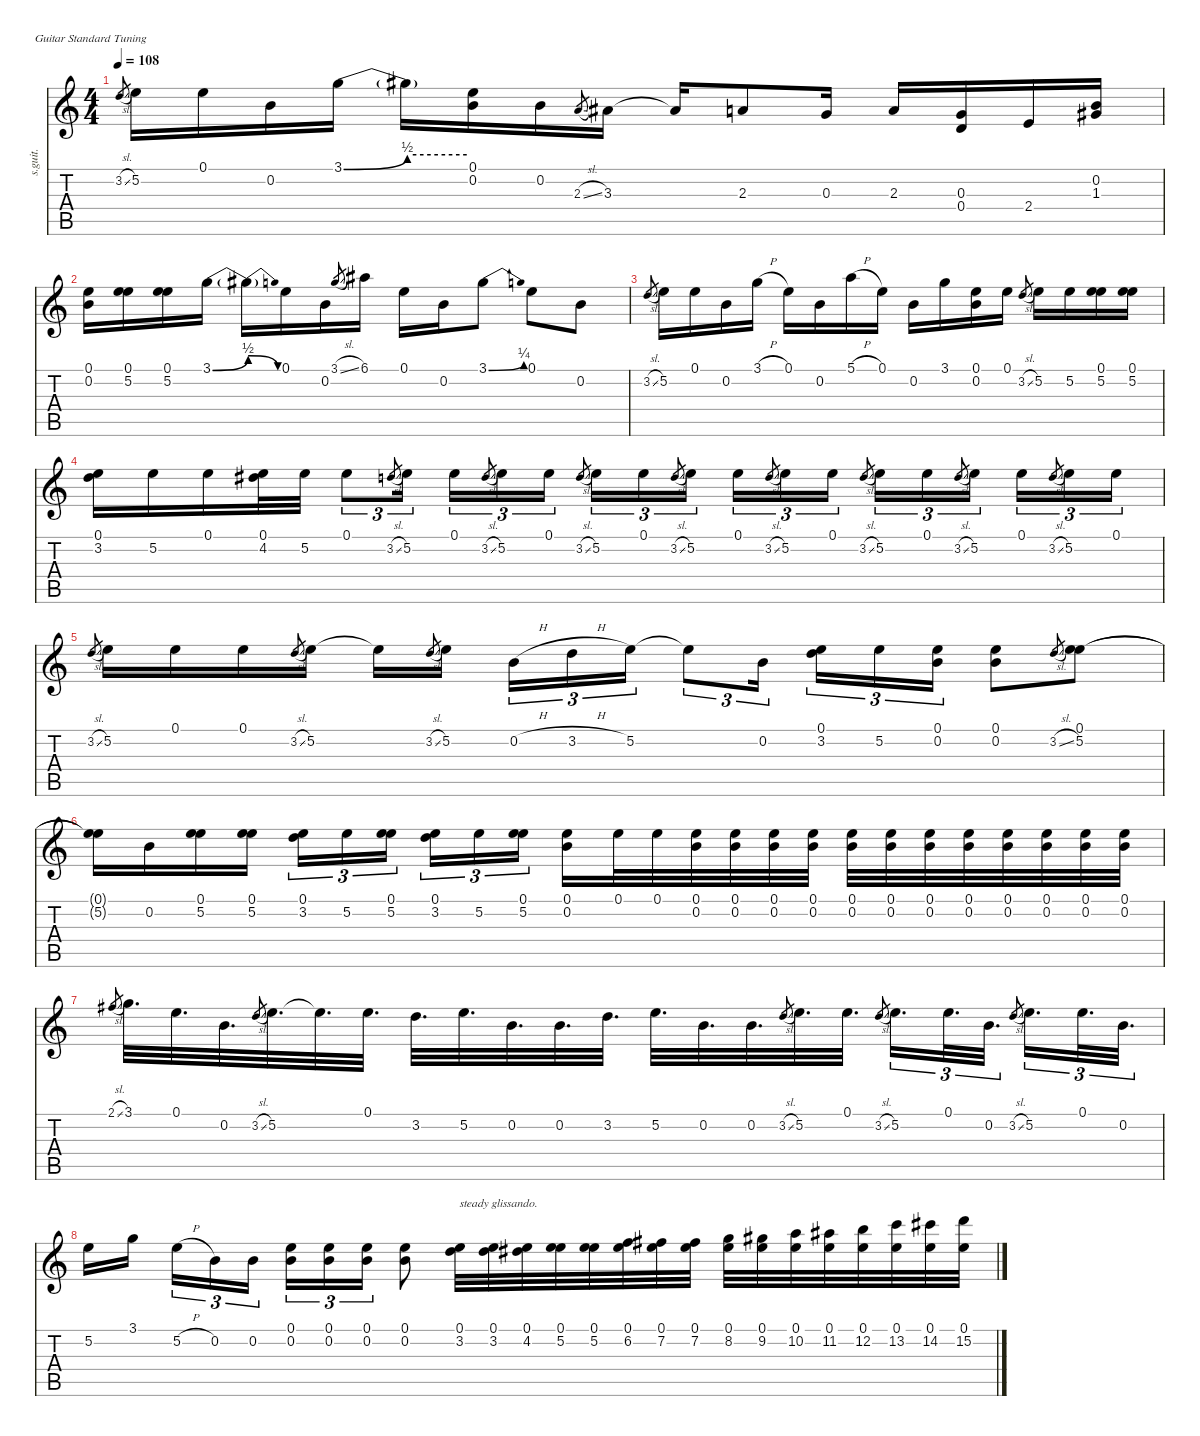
\defaultSystemsLayout 4
\hideDynamics
\bracketExtendMode nobrackets
\otherSystemsTrackNameOrientation horizontal
\track ("Guitar (Jimi Hendrix)" "s.guit.") {instrument acousticguitarsteel}
\staff {score tabs}
\tuning (E4 B3 G3 D3 A2 E2)
\ts (4 4)
\tempo 108
\clef g2
\ks c
3.2{sl}.8{gr dy mf beam Up} 5.2.16{dy ff beam Down} 0.1.16{dy f beam Down} 0.2.16{beam Down} 3.1{be (bend 0 0 60 2)}.16{dy ff beam Down} 3.1{be (hold 0 2 60 2) t}.16{dy f beam Down} (0.1 0.2).16{beam Down} 0.2.16{beam Down} 2.3{sl}.8{gr dy mf beam Up} 3.3{acc #}.16{dy ff beam Down} 3.3{t acc #}.16{dy f beam Up} 2.3.8{beam Up} 0.3.16{beam Up} 2.3.16{beam Up} (0.3 0.4).16{beam Up} 2.4.16{beam Up} (0.2 1.3{acc #}).16{beam Up} |
(0.1 0.2).16{beam Down} (0.1 5.2).16{beam Down} (0.1 5.2).16{beam Down} 3.1{be (bend 0 0 60 2)}.16{dy ff beam Down} 3.1{be (release 0 2 60 0) t}.16{dy f beam Down} 0.1.16{beam Down} 0.2.16{beam Down} 3.1{sl}.8{gr dy mp beam Up} 6.1{acc #}.16{dy f beam Down} 0.1.16{beam Down} 0.2.16{beam Down} 3.1{be (bend 0 0 30 1)}.8{beam Down} 0.1.8{beam Down} 0.2.8{beam Down} |
3.2{sl}.8{gr dy mf beam Up} 5.2.16{dy ff beam Down} 0.1.16{dy f beam Down} 0.2.16{beam Down} 3.1{h}.16{dy ff beam Down} 0.1.16{dy f beam Down} 0.2.16{beam Down} 5.1{h}.16{dy ff beam Down} 0.1.16{dy f beam Down} 0.2.16{beam Down} 3.1.16{dy ff beam Down} (0.1 0.2).16{dy f beam Down} 0.1.16{beam Down} 3.2{sl}.8{gr dy mp beam Up} 5.2.16{dy f beam Down} 5.2.16{beam Down} (0.1 5.2).16{beam Down} (0.1 5.2).16{beam Down} |
(0.1 3.2).16{beam Down} 5.2.16{beam Down} 0.1.16{beam Down} (0.1 4.2{acc #}).32{beam Down} 5.2.32{beam Down} 0.1.8{tu (3 2) beam Down} 3.2{sl}.8{gr dy mp beam Up} 5.2.16{tu (3 2) dy f beam Down} 0.1.16{tu (3 2) beam Down} 3.2{sl}.8{gr dy mp beam Up} 5.2.16{tu (3 2) dy f beam Down} 0.1.16{tu (3 2) beam Down} 3.2{sl}.8{gr dy mp beam Up} 5.2.16{tu (3 2) dy f beam Down} 0.1.16{tu (3 2) beam Down} 3.2{sl}.8{gr dy mp beam Up} 5.2.16{tu (3 2) dy f beam Down} 0.1.16{tu (3 2) beam Down} 3.2{sl}.8{gr dy mp beam Up} 5.2.16{tu (3 2) dy f beam Down} 0.1.16{tu (3 2) beam Down} 3.2{sl}.8{gr dy mp beam Up} 5.2.16{tu (3 2) dy f beam Down} 0.1.16{tu (3 2) beam Down} 3.2{sl}.8{gr dy mp beam Up} 5.2.16{tu (3 2) dy f beam Down} 0.1.16{tu (3 2) beam Down} 3.2{sl}.8{gr dy mp beam Up} 5.2.16{tu (3 2) dy f beam Down} 0.1.16{tu (3 2) beam Down} |
3.2{sl}.8{gr dy mp beam Up} 5.2.16{dy f beam Down} 0.1.16{beam Down} 0.1.16{beam Down} 3.2{sl}.8{gr dy mp beam Up} 5.2.16{dy f beam Down} 5.2{t}.16{beam Down} 3.2{sl}.8{gr dy mp beam Up} 5.2.16{dy f beam Down} 0.2{h}.16{tu (3 2) beam Down} 3.2{h}.16{tu (3 2) beam Down} 5.2.16{tu (3 2) beam Down} 5.2{t}.8{tu (3 2) beam Down} 0.2.16{tu (3 2) beam Down} (0.1 3.2).16{tu (3 2) beam Down} 5.2.16{tu (3 2) beam Down} (0.1 0.2).16{tu (3 2) beam Down} (0.1 0.2).8{beam Down} 3.2{sl}.8{gr dy mp beam Up} (0.1 5.2).8{dy f beam Down} |
(0.1{t} 5.2{t}).16{beam Down} 0.2.16{beam Down} (0.1 5.2).16{beam Down} (0.1 5.2).16{beam Down} (0.1 3.2).16{tu (3 2) beam Down} 5.2.16{tu (3 2) beam Down} (0.1 5.2).16{tu (3 2) beam Down} (0.1 3.2).16{tu (3 2) beam Down} 5.2.16{tu (3 2) beam Down} (0.1 5.2).16{tu (3 2) beam Down} (0.1 0.2).16{beam Down} 0.1.32{beam Down} 0.1.32{beam Down} (0.1 0.2).32{beam Down} (0.1 0.2).32{beam Down} (0.1 0.2).32{beam Down} (0.1 0.2).32{beam Down} (0.1 0.2).32{beam Down} (0.1 0.2).32{beam Down} (0.1 0.2).32{beam Down} (0.1 0.2).32{beam Down} (0.1 0.2).32{beam Down} (0.1 0.2).32{beam Down} (0.1 0.2).32{beam Down} (0.1 0.2).32{beam Down} |
2.1{sl acc #}.8{gr dy mp beam Up} 3.1.32{d dy f beam Down} 0.1.32{d beam Down} 0.2.32{d beam Down} 3.2{sl}.8{gr dy mp beam Up} 5.2.32{d dy f beam Down} 5.2{t}.32{d beam Down} 0.1.32{d beam Down} 3.2.32{d beam Down} 5.2.32{d beam Down} 0.2.32{d beam Down} 0.2.32{d beam Down} 3.2.32{d beam Down} 5.2.32{d beam Down} 0.2.32{d beam Down} 0.2.32{d beam Down} 3.2{sl}.8{gr dy mp beam Up} 5.2.32{d dy f beam Down} 0.1.32{d beam Down} 3.2{sl}.8{gr dy mp beam Up} 5.2.16{d tu (3 2) dy f beam Down} 0.1.32{d tu (3 2) beam Down} 0.2.32{d tu (3 2) beam Down} 3.2{sl}.8{gr dy mp beam Up} 5.2.16{d tu (3 2) dy f beam Down} 0.1.32{d tu (3 2) beam Down} 0.2.32{d tu (3 2) beam Down} |
5.2.16{beam Down} 3.1.16{beam Down} 5.2{h}.16{tu (3 2) beam Down} 0.2.16{tu (3 2) beam Down} 0.2.16{tu (3 2) beam Down} (0.1 0.2).16{tu (3 2) beam Down} (0.1 0.2).16{tu (3 2) beam Down} (0.1 0.2).16{tu (3 2) beam Down} (0.1 0.2).8{beam Down} (0.1 3.2).32{txt "steady glissando." beam Down} (0.1 3.2).32{beam Down} (0.1 4.2{acc #}).32{beam Down} (0.1 5.2).32{beam Down} (0.1 5.2).32{beam Down} (0.1 6.2).32{beam Down} (0.1 7.2{acc #}).32{beam Down} (0.1 7.2{acc #}).32{beam Down} (0.1 8.2).32{beam Down} (0.1 9.2{acc #}).32{beam Down} (0.1 10.2).32{beam Down} (0.1 11.2{acc #}).32{beam Down} (0.1 12.2).32{beam Down} (0.1 13.2).32{beam Down} (0.1 14.2{acc #}).32{beam Down} (0.1 15.2).32{beam Down}
